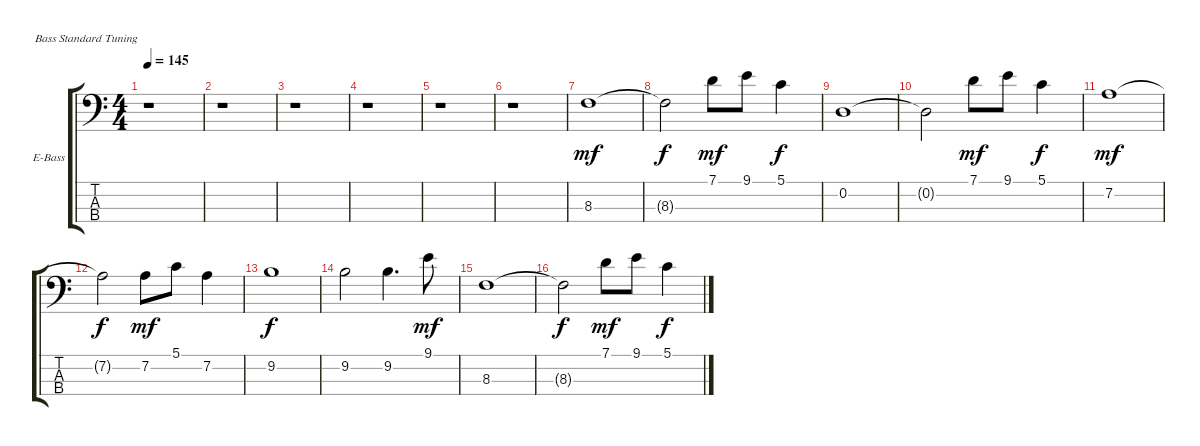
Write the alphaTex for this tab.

\bracketExtendMode groupsimilarinstruments
\firstSystemTrackNameOrientation horizontal
\otherSystemsTrackNameOrientation horizontal
\track ("Electric Bass" "E-Bass") {instrument electricbassfinger}
\staff {score tabs}
\tuning (G2 D2 A1 E1)
\ts (4 4)
\tempo 145
\clef f4
\ks c
r.1{dy mf} |
r.1 |
r.1 |
r.1 |
r.1 |
r.1 |
8.3.1 |
8.3{t}.2{dy f} 7.1.8{dy mf} 9.1.8 5.1.4{dy f} |
0.2.1 |
0.2{t}.2 7.1.8{dy mf} 9.1.8 5.1.4{dy f} |
7.2.1{dy mf} |
7.2{t}.2{dy f} 7.2.8{dy mf} 5.1.8 7.2.4 |
9.2.1{dy f} |
9.2.2 9.2.4{d} 9.1.8{dy mf} |
8.3.1 |
8.3{t}.2{dy f} 7.1.8{dy mf} 9.1.8 5.1.4{dy f}
